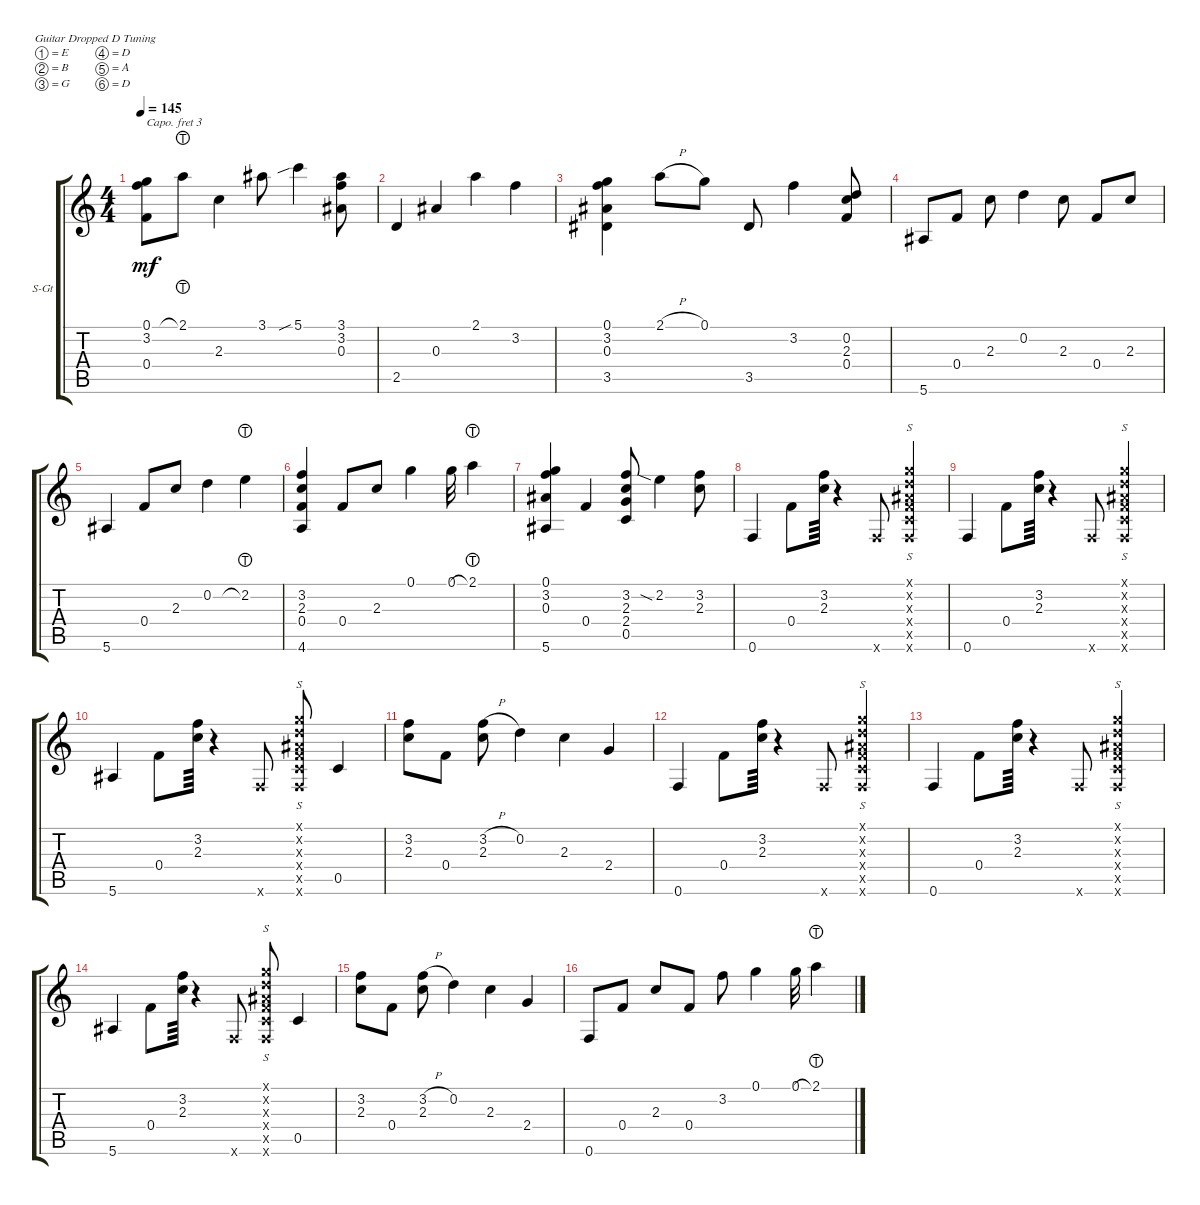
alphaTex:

\defaultSystemsLayout 4
\bracketExtendMode groupsimilarinstruments
\firstSystemTrackNameOrientation horizontal
\otherSystemsTrackNameOrientation horizontal
\track ("Steel Guitar" "S-Gt") {instrument acousticguitarsteel}
\staff {score tabs}
\capo 3
\tuning (E4 B3 G3 D3 A2 D2)
\ts (4 4)
\tempo 145
\clef g2
\ks c
(0.1 3.2 0.4).8{dy mf} 2.1{lht}.8 2.3.4 3.1.8 5.1{sib}.4 (3.1 3.2 0.3).8 |
2.5.4 0.3.4 2.1.4 3.2.4 |
(3.5 0.3 3.2 0.1).4 2.1{h}.8 0.1.8 3.5.8 3.2.4 (0.2 2.3 0.4).8 |
5.6.8 0.4.8 2.3.8 0.2.4 2.3.8 0.4.8 2.3.8 |
5.6.4 0.4.8 2.3.8 0.2.4 2.2{lht}.4 |
(4.6 0.4 2.3 3.2).4 0.4.8 2.3.8 0.1.4 0.1.32 2.1{lht}.4 |
(5.6 0.3 3.2 0.1).4 0.4.4 (0.5 2.4 2.3 3.2).8 2.2{sia}.4 (3.2 2.3).8 |
0.6.4 0.4.8 (3.2 2.3).64 r.4 0.6{x}.8 (0.1{x} 0.2{x} 0.3{x} 0.4{x} 0.5{x} 0.6{x}).4{s} |
0.6.4 0.4.8 (3.2 2.3).64 r.4 0.6{x}.8 (0.1{x} 0.2{x} 0.3{x} 0.4{x} 0.5{x} 0.6{x}).4{s} |
5.6.4 0.4.8 (3.2 2.3).64 r.4 0.6{x}.8 (0.1{x} 0.2{x} 0.3{x} 0.4{x} 0.5{x} 0.6{x}).8{s} 0.5.4 |
(2.3 3.2).8 0.4.8 (2.3 3.2{h}).8 0.2.4 2.3.4 2.4.4 |
0.6.4 0.4.8 (3.2 2.3).64 r.4 0.6{x}.8 (0.1{x} 0.2{x} 0.3{x} 0.4{x} 0.5{x} 0.6{x}).4{s} |
0.6.4 0.4.8 (3.2 2.3).64 r.4 0.6{x}.8 (0.1{x} 0.2{x} 0.3{x} 0.4{x} 0.5{x} 0.6{x}).4{s} |
5.6.4 0.4.8 (3.2 2.3).64 r.4 0.6{x}.8 (0.1{x} 0.2{x} 0.3{x} 0.4{x} 0.5{x} 0.6{x}).8{s} 0.5.4 |
(2.3 3.2).8 0.4.8 (2.3 3.2{h}).8 0.2.4 2.3.4 2.4.4 |
0.6.8 0.4.8 2.3.8 0.4.8 3.2.8 0.1.4 0.1.32 2.1{lht}.4
